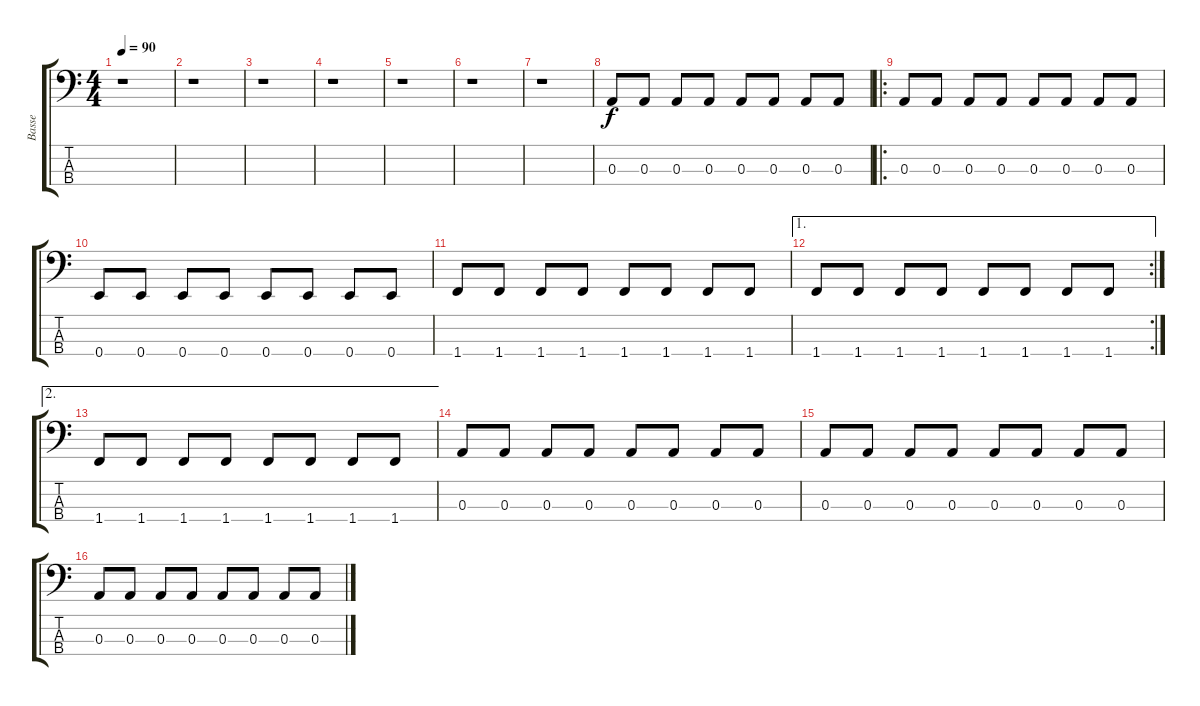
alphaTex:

\track ("Basse" "Basse") {instrument acousticguitarnylon}
\staff {score tabs}
\tuning (G2 D2 A1 E1) {hide}
\ts (4 4)
\tempo 90
\clef f4
\ks c
r.1{dy f instrument acousticguitarnylon} |
r.1 |
r.1 |
r.1 |
r.1 |
r.1 |
r.1 |
0.3.8 0.3.8 0.3.8 0.3.8 0.3.8 0.3.8 0.3.8 0.3.8 |
\ro
0.3.8 0.3.8 0.3.8 0.3.8 0.3.8 0.3.8 0.3.8 0.3.8 |
0.4.8 0.4.8 0.4.8 0.4.8 0.4.8 0.4.8 0.4.8 0.4.8 |
1.4.8 1.4.8 1.4.8 1.4.8 1.4.8 1.4.8 1.4.8 1.4.8 |
\ae 1
\rc 2
1.4.8 1.4.8 1.4.8 1.4.8 1.4.8 1.4.8 1.4.8 1.4.8 |
\ae 2
1.4.8 1.4.8 1.4.8 1.4.8 1.4.8 1.4.8 1.4.8 1.4.8 |
0.3.8 0.3.8 0.3.8 0.3.8 0.3.8 0.3.8 0.3.8 0.3.8 |
0.3.8 0.3.8 0.3.8 0.3.8 0.3.8 0.3.8 0.3.8 0.3.8 |
0.3.8 0.3.8 0.3.8 0.3.8 0.3.8 0.3.8 0.3.8 0.3.8
